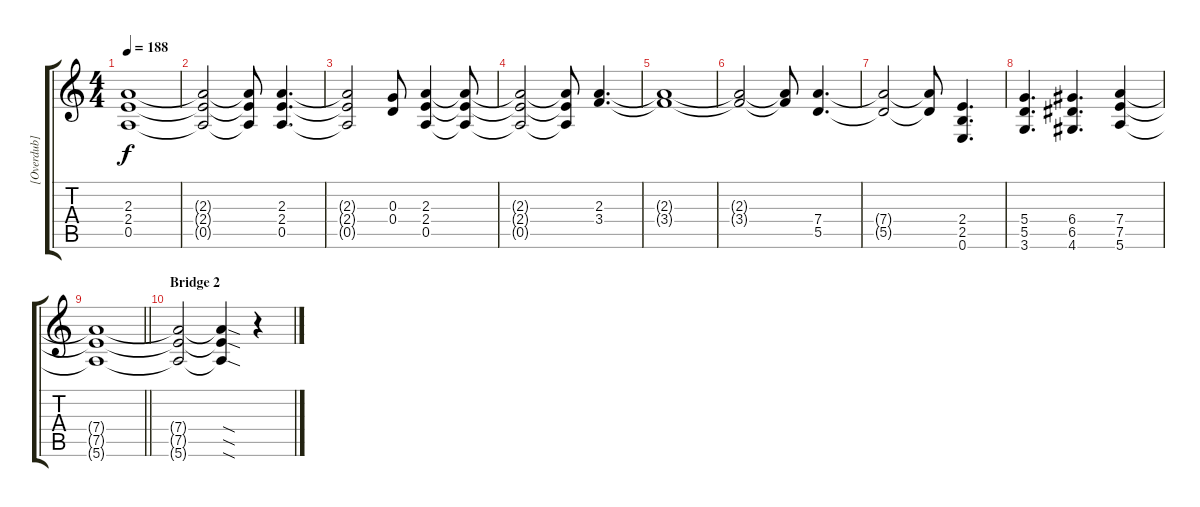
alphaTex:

\track ("[Overdub]" "[Overdub]") {instrument distortionguitar}
\staff {score tabs}
\tuning (E4 B3 G3 D3 A2 E2) {hide}
\ts (4 4)
\tempo 188
\clef g2
\ks c
(2.3{t} 2.4{t} 0.5{t}).1{dy f volume 14} |
(2.3{t} 2.4{t} 0.5{t}).2 (2.3{t} 2.4{t} 0.5{t}).8 (2.3 2.4 0.5).4{d volume 0} |
(2.3{t} 2.4{t} 0.5{t}).2{volume 14} (0.3 0.4).8{volume 0} (2.3 2.4 0.5).4 (2.3{t} 2.4{t} 0.5{t}).8{volume 14} |
(2.3{t} 2.4{t} 0.5{t}).2 (2.3{t} 2.4{t} 0.5{t}).8 (2.3 3.4).4{d volume 0} |
(2.3{t} 3.4{t}).1{volume 14} |
(2.3{t} 3.4{t}).2 (2.3{t} 3.4{t}).8 (7.4 5.5).4{d} |
(7.4{t} 5.5{t}).2 (7.4{t} 5.5{t}).8 (2.4 2.5 0.6).4{d} |
(5.4 5.5 3.6).4{d} (6.4 6.5 4.6).4{d} (7.4 7.5 5.6).4 |
\barLineRight lightlight
(7.4{t} 7.5{t} 5.6{t}).1 |
\section ("" "Bridge 2")
(7.4{t} 7.5{t} 5.6{t}).2 (7.4{sod t} 7.5{sod t} 5.6{sod t}).4 r.4
